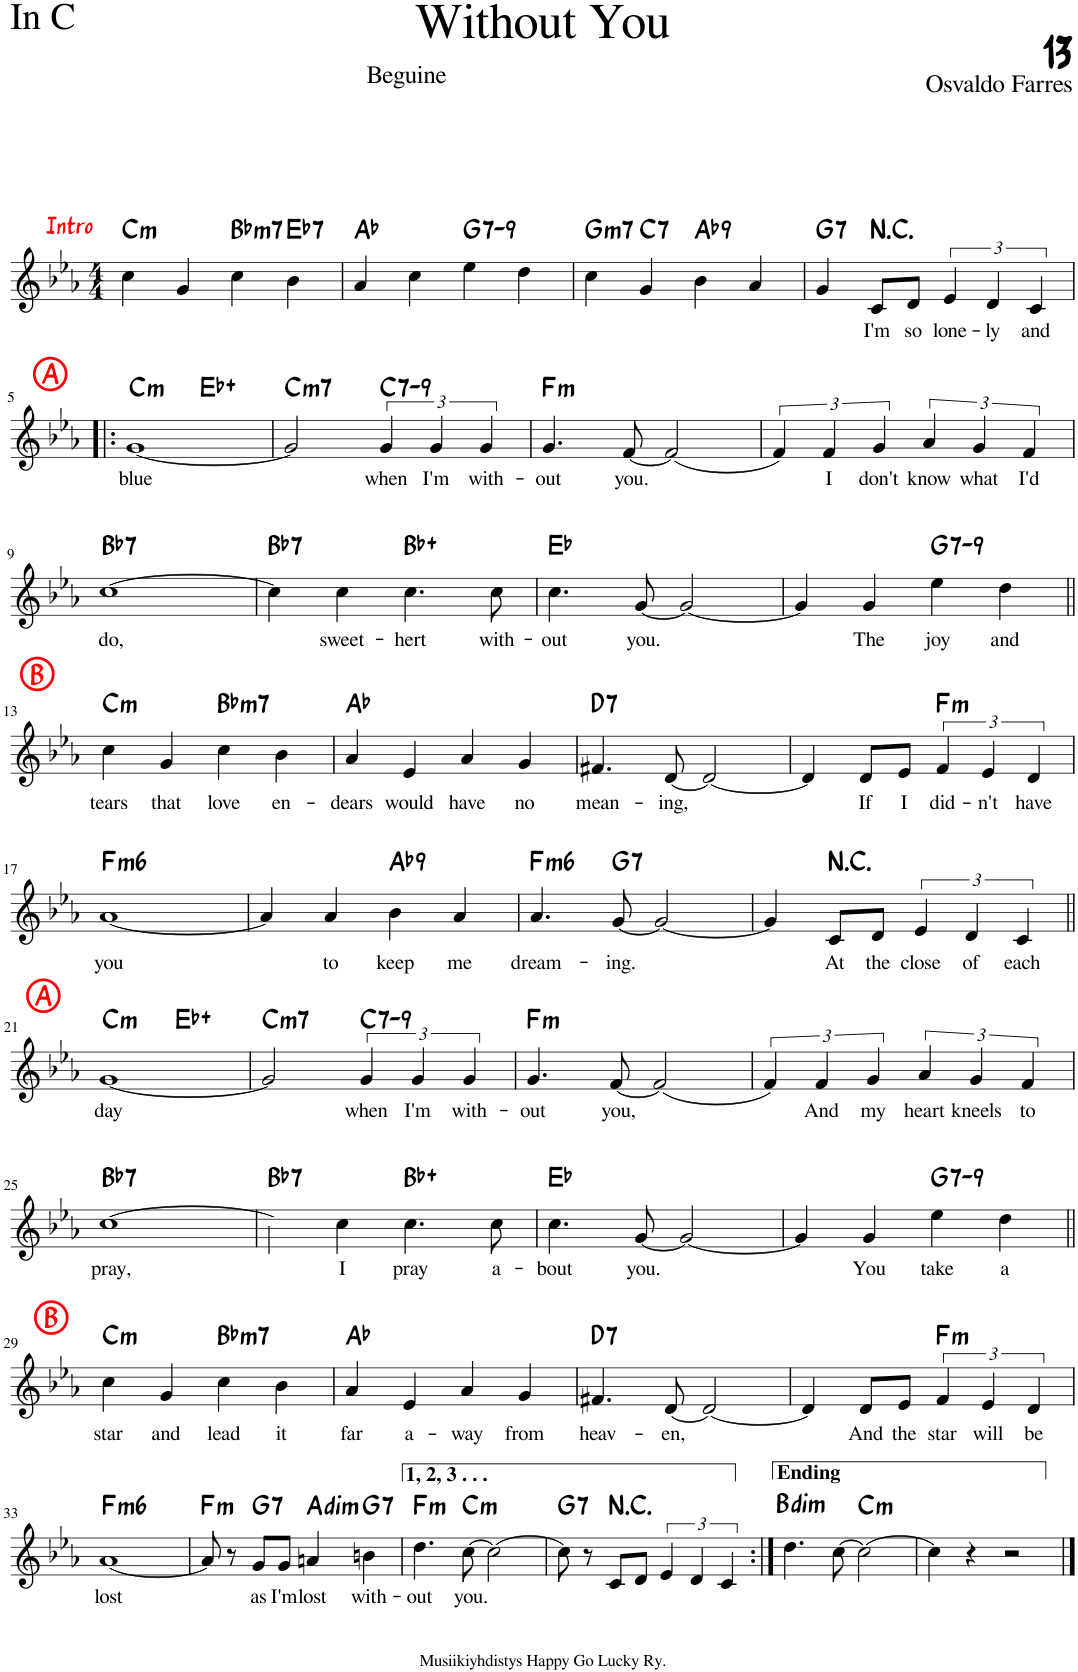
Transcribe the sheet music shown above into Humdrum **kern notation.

**kern	**text	**harte
*part1	*part1	*part1
*staff1	*staff1	*
*I"Piano	*	*
*I'Pno.	*	*
*clefG2	*	*
*k[b-e-a-]	*	*
*M4/4	*	*
=1	=1	=1
!LO:TX:a:color=#FF0000:t=Intro	!	!LO:H:kt=m
4cc\	.	C:min
4g/	.	.
!	!	!LO:H:kt=m7
4cc\	.	Bb:min7
!	!	!LO:H:kt=7
4b-\	.	Eb:7
=2	=2	=2
4a-/	.	Ab:maj
4cc\	.	.
!	!	!LO:H:kt=7
4ee-\	.	G:7(b9)
4dd\	.	.
=3	=3	=3
!	!	!LO:H:kt=m7
4cc\	.	G:min7
!	!	!LO:H:kt=7
4g/	.	C:7
!	!	!LO:H:kt=9
4b-\	.	Ab:9
4a-/	.	.
=4	=4	=4
!	!	!LO:H:kt=7
4g/	.	G:7
!	!LO:LY:b	!LO:H:kt=N.C.
8c/L	I'm	N
!	!LO:LY:b	!
8d/J	so	.
!	!LO:LY:b	!
6e-/	lone-	.
!	!LO:LY:b	!
6d/	-ly	.
!	!LO:LY:b	!
6c/	and	.
!!LO:LB:g=z
=5!|:	=5!|:	=5!|:
!LO:TX:a:B:color=#FF0000:t=A	!	!
!	!LO:LY:b	!LO:H:kt=m
*^	*	*
[1g	2ryy	blue	C:min
.	2ryy	.	Eb:aug
=6	=6	=6	=6
!	!	!	!LO:H:kt=m7
*v	*v	*	*
2g/]	.	C:min7
!	!LO:LY:b	!LO:H:kt=7
6g/	when	C:7(b9)
!	!LO:LY:b	!
6g/	I'm	.
!	!LO:LY:b	!
6g/	with-	.
=7	=7	=7
!	!LO:LY:b	!LO:H:kt=m
4.g/	-out	F:min
!	!LO:LY:b	!
[8f/	you.	.
(2f/]	.	.
=8	=8	=8
6f/)	.	.
!	!LO:LY:b	!
6f/	I	.
!	!LO:LY:b	!
6g/	don't	.
!	!LO:LY:b	!
6a-/	know	.
!	!LO:LY:b	!
6g/	what	.
!	!LO:LY:b	!
6f/	I'd	.
!!LO:LB:g=z
=9	=9	=9
!	!LO:LY:b	!LO:H:kt=7
[1cc	do,	Bb:7
=10	=10	=10
!	!	!LO:H:kt=7
4cc\]	.	Bb:7
!	!LO:LY:b	!
4cc\	sweet-	.
!	!LO:LY:b	!
4.cc\	-hert	Bb:aug
!	!LO:LY:b	!
8cc\	with-	.
=11	=11	=11
!	!LO:LY:b	!
4.cc\	-out	Eb:maj
!	!LO:LY:b	!
[8g/	you.	.
2g/_	.	.
=12	=12	=12
4g/]	.	.
!	!LO:LY:b	!
4g/	The	.
!	!LO:LY:b	!LO:H:kt=7
4ee-\	joy	G:7(b9)
!	!LO:LY:b	!
4dd\	and	.
!!LO:LB:g=z
=13||	=13||	=13||
!LO:TX:a:B:color=#FF0000:t=B	!	!
!	!LO:LY:b	!LO:H:kt=m
4cc\	tears	C:min
!	!LO:LY:b	!
4g/	that	.
!	!LO:LY:b	!LO:H:kt=m7
4cc\	love	Bb:min7
!	!LO:LY:b	!
4b-\	en-	.
=14	=14	=14
!	!LO:LY:b	!
4a-/	-dears	Ab:maj
!	!LO:LY:b	!
4e-/	would	.
!	!LO:LY:b	!
4a-/	have	.
!	!LO:LY:b	!
4g/	no	.
=15	=15	=15
!	!LO:LY:b	!LO:H:kt=7
4.f#X/	mean-	D:7
!	!LO:LY:b	!
[8d/	-ing,	.
2d/_	.	.
=16	=16	=16
4d/]	.	.
!	!LO:LY:b	!
8d/L	If	.
!	!LO:LY:b	!
8e-/J	I	.
!	!LO:LY:b	!LO:H:kt=m
6f/	did-	F:min
!	!LO:LY:b	!
6e-/	-n't	.
!	!LO:LY:b	!
6d/	have	.
!!LO:LB:g=z
=17	=17	=17
!	!LO:LY:b	!LO:H:kt=m6
[1a-	you	F:min6
=18	=18	=18
4a-/]	.	.
!	!LO:LY:b	!
4a-/	to	.
!	!LO:LY:b	!LO:H:kt=9
4b-\	keep	Ab:9
!	!LO:LY:b	!
4a-/	me	.
=19	=19	=19
!	!LO:LY:b	!LO:H:kt=m6
4.a-/	dream-	F:min6
!	!LO:LY:b	!LO:H:kt=7
[8g/	-ing.	G:7
2g/_	.	.
=20	=20	=20
4g/]	.	.
!	!LO:LY:b	!LO:H:kt=N.C.
8c/L	At	N
!	!LO:LY:b	!
8d/J	the	.
!	!LO:LY:b	!
6e-/	close	.
!	!LO:LY:b	!
6d/	of	.
!	!LO:LY:b	!
6c/	each	.
!!LO:LB:g=z
=21||	=21||	=21||
!LO:TX:a:B:color=#FF0000:t=A	!	!
!	!LO:LY:b	!LO:H:kt=m
*^	*	*
[1g	2ryy	day	C:min
.	2ryy	.	Eb:aug
=22	=22	=22	=22
!	!	!	!LO:H:kt=m7
*v	*v	*	*
2g/]	.	C:min7
!	!LO:LY:b	!LO:H:kt=7
6g/	when	C:7(b9)
!	!LO:LY:b	!
6g/	I'm	.
!	!LO:LY:b	!
6g/	with-	.
=23	=23	=23
!	!LO:LY:b	!LO:H:kt=m
4.g/	-out	F:min
!	!LO:LY:b	!
[8f/	you,	.
(2f/]	.	.
=24	=24	=24
6f/)	.	.
!	!LO:LY:b	!
6f/	And	.
!	!LO:LY:b	!
6g/	my	.
!	!LO:LY:b	!
6a-/	heart	.
!	!LO:LY:b	!
6g/	kneels	.
!	!LO:LY:b	!
6f/	to	.
!!LO:LB:g=z
=25	=25	=25
!	!LO:LY:b	!LO:H:kt=7
[1cc	pray,	Bb:7
=26	=26	=26
!	!	!LO:H:kt=7
4cc\]	.	Bb:7
!	!LO:LY:b	!
4cc\	I	.
!	!LO:LY:b	!
4.cc\	pray	Bb:aug
!	!LO:LY:b	!
8cc\	a-	.
=27	=27	=27
!	!LO:LY:b	!
4.cc\	-bout	Eb:maj
!	!LO:LY:b	!
[8g/	you.	.
2g/_	.	.
=28	=28	=28
4g/]	.	.
!	!LO:LY:b	!
4g/	You	.
!	!LO:LY:b	!LO:H:kt=7
4ee-\	take	G:7(b9)
!	!LO:LY:b	!
4dd\	a	.
!!LO:LB:g=z
=29||	=29||	=29||
!LO:TX:a:B:color=#FF0000:t=B	!	!
!	!LO:LY:b	!LO:H:kt=m
4cc\	star	C:min
!	!LO:LY:b	!
4g/	and	.
!	!LO:LY:b	!LO:H:kt=m7
4cc\	lead	Bb:min7
!	!LO:LY:b	!
4b-\	it	.
=30	=30	=30
!	!LO:LY:b	!
4a-/	far	Ab:maj
!	!LO:LY:b	!
4e-/	a-	.
!	!LO:LY:b	!
4a-/	-way	.
!	!LO:LY:b	!
4g/	from	.
=31	=31	=31
!	!LO:LY:b	!LO:H:kt=7
4.f#X/	heav-	D:7
!	!LO:LY:b	!
[8d/	-en,	.
2d/_	.	.
=32	=32	=32
4d/]	.	.
!	!LO:LY:b	!
8d/L	And	.
!	!LO:LY:b	!
8e-/J	the	.
!	!LO:LY:b	!LO:H:kt=m
6f/	star	F:min
!	!LO:LY:b	!
6e-/	will	.
!	!LO:LY:b	!
6d/	be	.
!!LO:LB:g=z
=33	=33	=33
!	!LO:LY:b	!LO:H:kt=m6
[1a-	lost	F:min6
=34	=34	=34
!	!	!LO:H:kt=m
8a-/]	.	F:min
8r	.	.
!	!LO:LY:b	!LO:H:kt=7
8g/L	as	G:7
!	!LO:LY:b	!
8g/J	I'm	.
!	!LO:LY:b	!LO:H:kt=dim
4an/	lost	A:dim
!	!LO:LY:b	!LO:H:kt=7
4bn\	with-	G:7
=35	=35	=35
!	!LO:LY:b	!LO:H:kt=m
4.dd\	-out	F:min
!	!LO:LY:b	!LO:H:kt=m
[8cc\	you.	C:min
2cc\_	.	.
=36	=36	=36
!	!	!LO:H:kt=7
8cc\]	.	G:7
8r	.	.
!	!	!LO:H:kt=N.C.
8c/L	.	N
8d/J	.	.
6e-/	.	.
6d/	.	.
6c/	.	.
=37:|!	=37:|!	=37:|!
!	!	!LO:H:kt=dim
4.dd\	.	B:dim
[8cc\	.	.
!	!	!LO:H:kt=m
2cc\_	.	C:min
=38	=38	=38
4cc\]	.	.
4r	.	.
2r	.	.
==	==	==
*-	*-	*-
